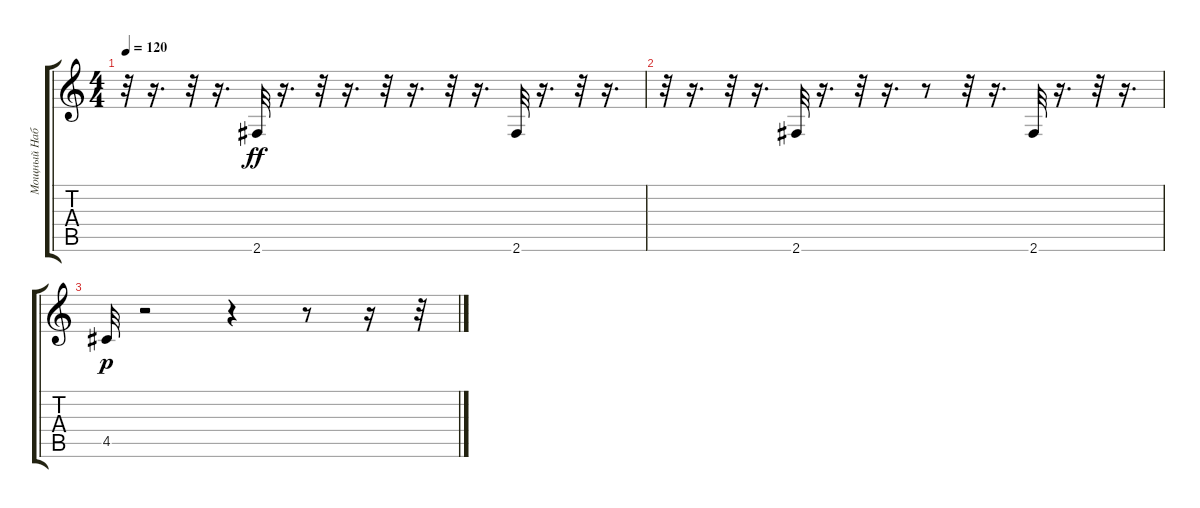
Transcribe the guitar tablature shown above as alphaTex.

\track ("Мощный Набор" "Мощный Наб") {instrument acousticguitarnylon}
\staff {score tabs}
\tuning (E4 B3 G3 D3 A2 E2) {hide}
\ts (4 4)
\tempo 120
\clef g2
\ks c
r.32{dy ff} r.16{d} r.32 r.16{d} 2.6.32 r.16{d} r.32 r.16{d} r.32 r.16{d} r.32 r.16{d} 2.6.32 r.16{d} r.32 r.16{d} |
r.32 r.16{d} r.32 r.16{d} 2.6.32 r.16{d} r.32 r.16{d} r.8 r.32 r.16{d} 2.6.32 r.16{d} r.32 r.16{d} |
4.5.32{dy p} r.2 r.4 r.8 r.16 r.32
